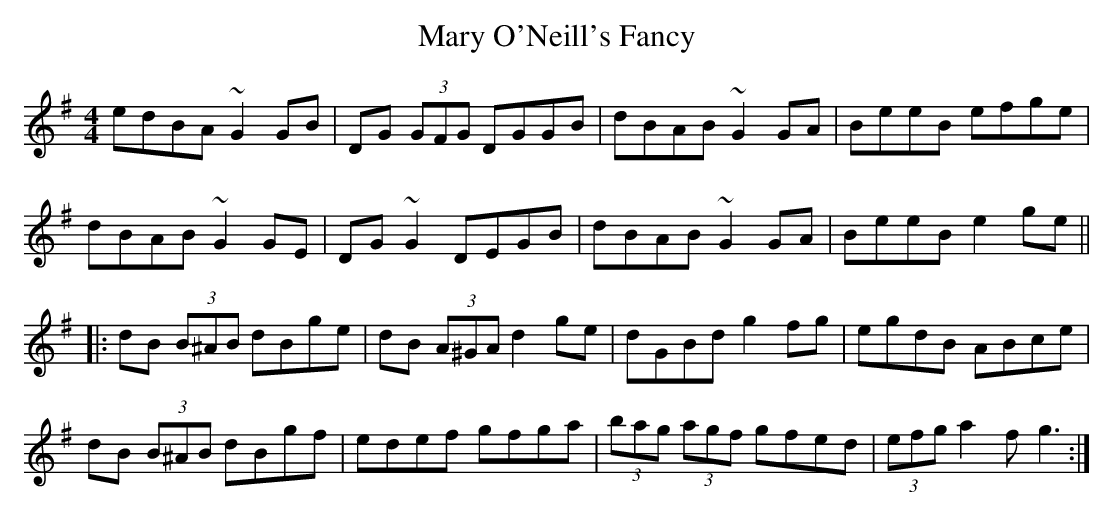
X:1
T: Mary O'Neill's Fancy
M: 4/4
L: 1/8
K: Gmaj
edBA ~G2GB|DG (3GFG DGGB|dBAB ~G2GA|BeeB efge|
dBAB ~G2GE|DG~G2 DEGB|dBAB ~G2GA|BeeB e2ge||
|:dB (3B^AB dBge|dB (3A^GA d2ge|dGBd g2fg|egdB ABce|
dB (3B^AB dBgf|edef gfga|(3bag (3agf gfed|(3efg a2 f g3:|
